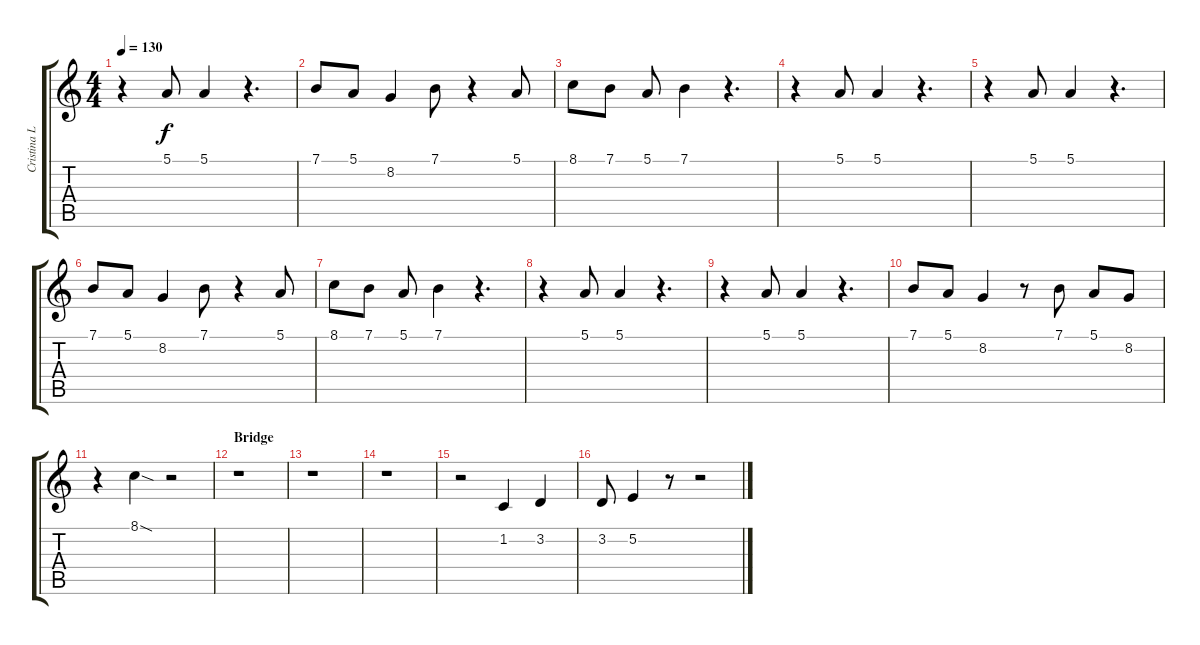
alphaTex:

\track ("Cristina Llanos (Veu)" "Cristina L") {instrument lead6voice}
\staff {score tabs}
\tuning (E4 B3 G3 D3 A2 E2) {hide}
\ts (4 4)
\tempo 130
\clef g2
\ks c
r.4{dy f} 5.1.8 5.1.4 r.4{d} |
7.1.8 5.1.8 8.2.4 7.1.8 r.4 5.1.8 |
8.1.8 7.1.8 5.1.8 7.1.4 r.4{d} |
r.4 5.1.8 5.1.4 r.4{d} |
r.4 5.1.8 5.1.4 r.4{d} |
7.1.8 5.1.8 8.2.4 7.1.8 r.4 5.1.8 |
8.1.8 7.1.8 5.1.8 7.1.4 r.4{d} |
r.4 5.1.8 5.1.4 r.4{d} |
r.4 5.1.8 5.1.4 r.4{d} |
7.1.8 5.1.8 8.2.4 r.8 7.1.8 5.1.8 8.2.8 |
r.4 8.1{sod}.4 r.2 |
\section ("" "Bridge")
r.1 |
r.1 |
r.1 |
r.2 1.2.4 3.2.4 |
3.2.8 5.2.4 r.8 r.2
